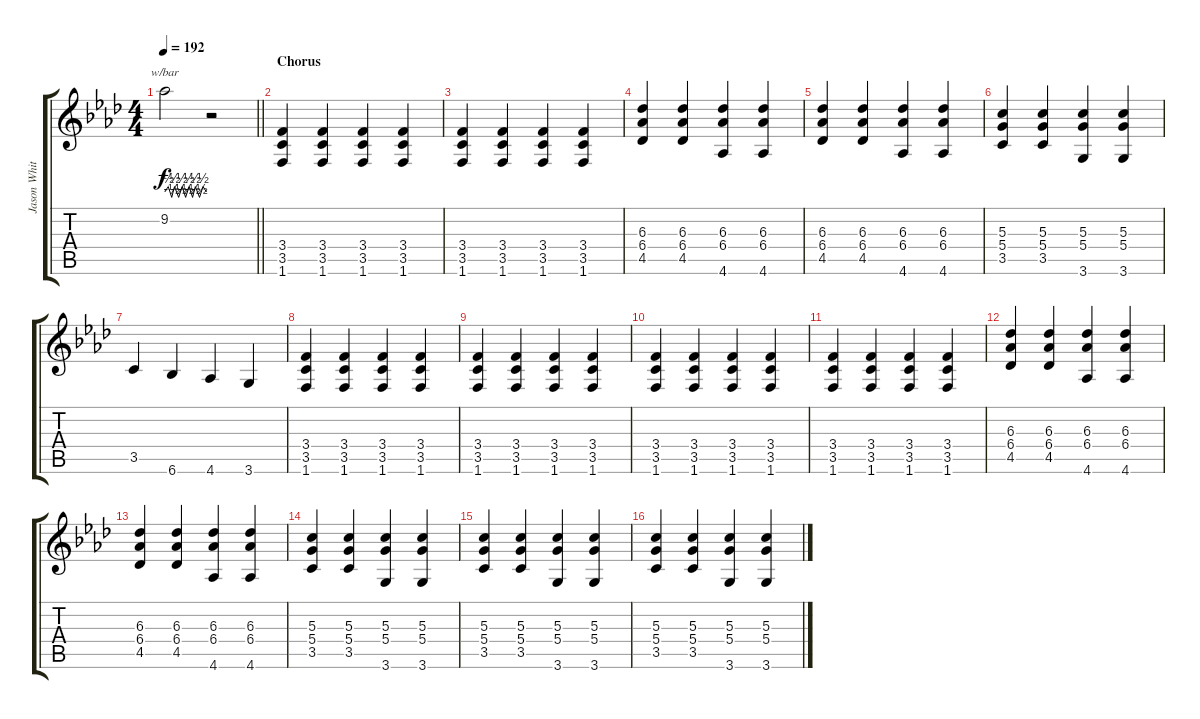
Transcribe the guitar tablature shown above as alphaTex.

\track ("Jason White (Lead Guitar)" "Jason Whit") {instrument distortionguitar}
\staff {score tabs}
\tuning (E4 B3 G3 D3 A2 E2) {hide}
\ts (4 4)
\tempo 192
\clef g2
\barLineRight lightlight
\ks ab
9.2.2{tbe (custom default 0 0 5 2 10 -2 14 2 20 -2 25 2 30 -2 35 2 40 -2 44 2 50 -2 55 2 60 0) dy f} r.2 |
\section ("" "Chorus")
(3.4 3.5 1.6).4{volume 11 balance 8} (3.4 3.5 1.6).4 (3.4 3.5 1.6).4 (3.4 3.5 1.6).4 |
(3.4 3.5 1.6).4 (3.4 3.5 1.6).4 (3.4 3.5 1.6).4 (3.4 3.5 1.6).4 |
(6.3 6.4 4.5).4 (6.3 6.4 4.5).4 (6.3 6.4 4.6).4 (6.3 6.4 4.6).4 |
(6.3 6.4 4.5).4 (6.3 6.4 4.5).4 (6.3 6.4 4.6).4 (6.3 6.4 4.6).4 |
(5.3 5.4 3.5).4 (5.3 5.4 3.5).4 (5.3 5.4 3.6).4 (5.3 5.4 3.6).4 |
3.5.4 6.6.4 4.6.4 3.6.4 |
(3.4 3.5 1.6).4 (3.4 3.5 1.6).4 (3.4 3.5 1.6).4 (3.4 3.5 1.6).4 |
(3.4 3.5 1.6).4 (3.4 3.5 1.6).4 (3.4 3.5 1.6).4 (3.4 3.5 1.6).4 |
(3.4 3.5 1.6).4 (3.4 3.5 1.6).4 (3.4 3.5 1.6).4 (3.4 3.5 1.6).4 |
(3.4 3.5 1.6).4 (3.4 3.5 1.6).4 (3.4 3.5 1.6).4 (3.4 3.5 1.6).4 |
(6.3 6.4 4.5).4 (6.3 6.4 4.5).4 (6.3 6.4 4.6).4 (6.3 6.4 4.6).4 |
(6.3 6.4 4.5).4 (6.3 6.4 4.5).4 (6.3 6.4 4.6).4 (6.3 6.4 4.6).4 |
(5.3 5.4 3.5).4 (5.3 5.4 3.5).4 (5.3 5.4 3.6).4 (5.3 5.4 3.6).4 |
(5.3 5.4 3.5).4 (5.3 5.4 3.5).4 (5.3 5.4 3.6).4 (5.3 5.4 3.6).4 |
(5.3 5.4 3.5).4 (5.3 5.4 3.5).4 (5.3 5.4 3.6).4 (5.3 5.4 3.6).4
